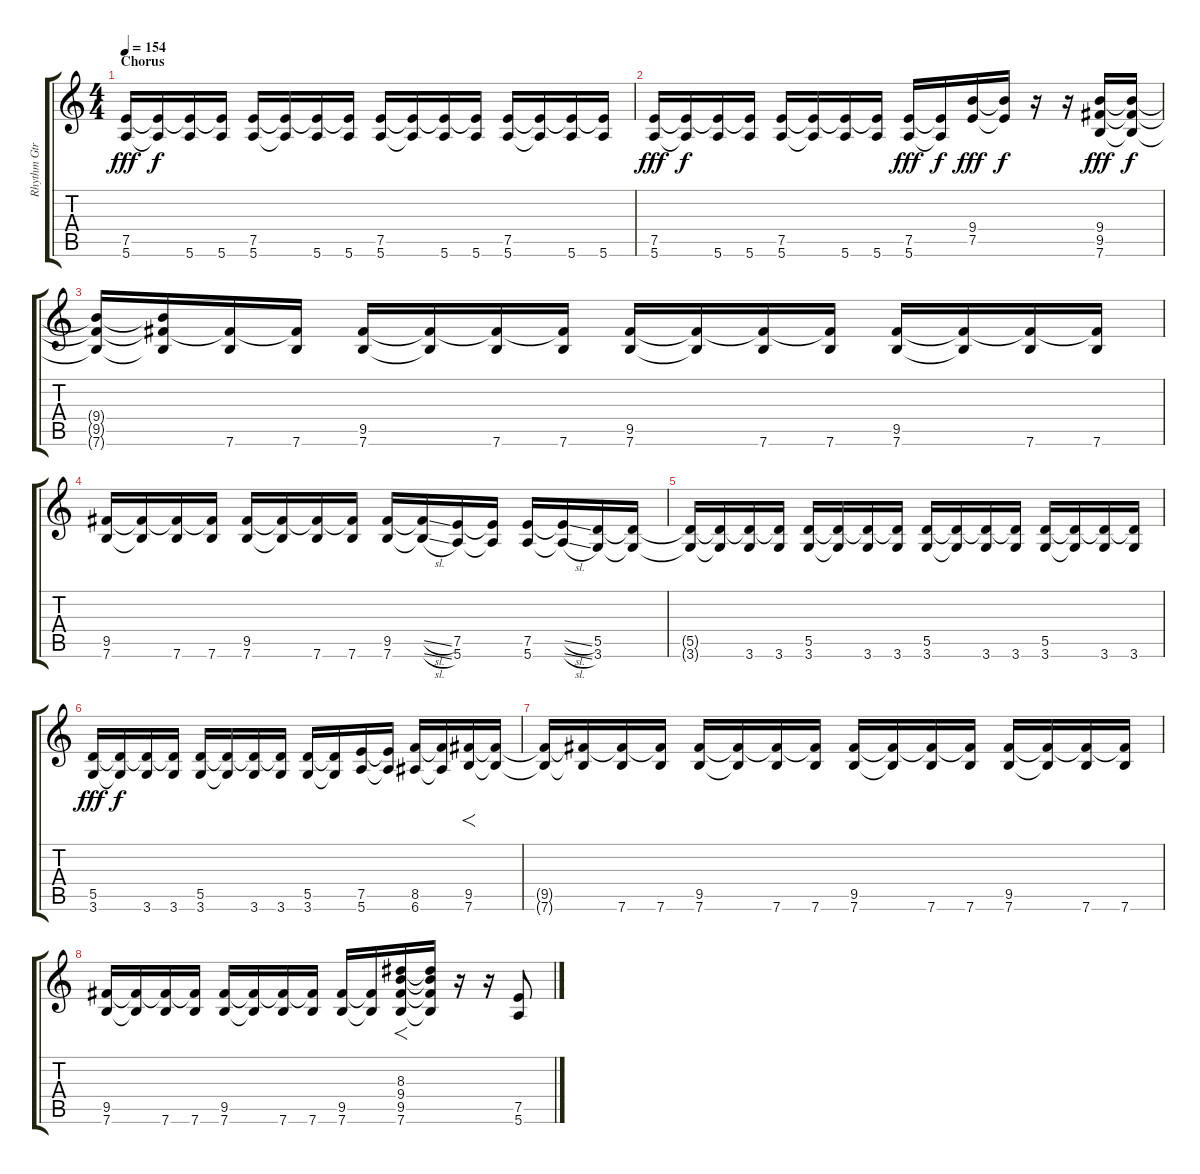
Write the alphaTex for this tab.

\track ("Rhythm Gtr" "Rhythm Gtr") {instrument overdrivenguitar}
\staff {score tabs}
\tuning (E4 B3 G3 D3 A2 E2) {hide}
\ts (4 4)
\section ("" "Chorus")
\tempo 154
\clef g2
\ks c
(7.5 5.6).16{dy fff} (7.5{t} 5.6{t}).16{dy f} (7.5{t} 5.6).16 (7.5{t} 5.6).16 (7.5 5.6).16 (7.5{t} 5.6{t}).16 (7.5{t} 5.6).16 (7.5{t} 5.6).16 (7.5 5.6).16 (7.5{t} 5.6{t}).16 (7.5{t} 5.6).16 (7.5{t} 5.6).16 (7.5 5.6).16 (7.5{t} 5.6{t}).16 (7.5{t} 5.6).16 (7.5{t} 5.6).16 |
(7.5 5.6).16{dy fff} (7.5{t} 5.6{t}).16{dy f} (7.5{t} 5.6).16 (7.5{t} 5.6).16 (7.5 5.6).16 (7.5{t} 5.6{t}).16 (7.5{t} 5.6).16 (7.5{t} 5.6).16 (7.5 5.6).16{dy fff} (7.5{t} 5.6{t}).16{dy f} (9.4 7.5).16{dy fff} (9.4{t} 7.5{t}).16{dy f} r.16 r.16 (9.4 9.5 7.6).16{dy fff} (9.4{t} 9.5{t} 7.6{t}).16{dy f} |
(9.4{t} 9.5{t} 7.6{t}).16 (9.4{t} 9.5{t} 7.6{t}).16 (9.5{t} 7.6).16 (9.5{t} 7.6).16 (9.5 7.6).16 (9.5{t} 7.6{t}).16 (9.5{t} 7.6).16 (9.5{t} 7.6).16 (9.5 7.6).16 (9.5{t} 7.6{t}).16 (9.5{t} 7.6).16 (9.5{t} 7.6).16 (9.5 7.6).16 (9.5{t} 7.6{t}).16 (9.5{t} 7.6).16 (9.5{t} 7.6).16 |
(9.5 7.6).16 (9.5{t} 7.6{t}).16 (9.5{t} 7.6).16 (9.5{t} 7.6).16 (9.5 7.6).16 (9.5{t} 7.6{t}).16 (9.5{t} 7.6).16 (9.5{t} 7.6).16 (9.5 7.6).16 (9.5{sl t} 7.6{sl t}).16 (7.5 5.6).16 (7.5{t} 5.6{t}).16 (7.5 5.6).16 (7.5{sl t} 5.6{sl t}).16 (5.5 3.6).16 (5.5{t} 3.6{t}).16 |
(5.5{t} 3.6{t}).16 (5.5{t} 3.6{t}).16 (5.5{t} 3.6).16 (5.5{t} 3.6).16 (5.5 3.6).16 (5.5{t} 3.6{t}).16 (5.5{t} 3.6).16 (5.5{t} 3.6).16 (5.5 3.6).16 (5.5{t} 3.6{t}).16 (5.5{t} 3.6).16 (5.5{t} 3.6).16 (5.5 3.6).16 (5.5{t} 3.6{t}).16 (5.5{t} 3.6).16 (5.5{t} 3.6).16 |
(5.5 3.6).16{dy fff} (5.5{t} 3.6{t}).16{dy f} (5.5{t} 3.6).16 (5.5{t} 3.6).16 (5.5 3.6).16 (5.5{t} 3.6{t}).16 (5.5{t} 3.6).16 (5.5{t} 3.6).16 (5.5 3.6).16 (5.5{t} 3.6{t}).16 (7.5 5.6).16 (7.5{t} 5.6{t}).16 (8.5 6.6).16 (8.5{t} 6.6{t}).16 (9.5 7.6).16{f} (9.5{t} 7.6{t}).16 |
(9.5{t} 7.6{t}).16 (9.5{t} 7.6{t}).16 (9.5{t} 7.6).16 (9.5{t} 7.6).16 (9.5 7.6).16 (9.5{t} 7.6{t}).16 (9.5{t} 7.6).16 (9.5{t} 7.6).16 (9.5 7.6).16 (9.5{t} 7.6{t}).16 (9.5{t} 7.6).16 (9.5{t} 7.6).16 (9.5 7.6).16 (9.5{t} 7.6{t}).16 (9.5{t} 7.6).16 (9.5{t} 7.6).16 |
(9.5 7.6).16 (9.5{t} 7.6{t}).16 (9.5{t} 7.6).16 (9.5{t} 7.6).16 (9.5 7.6).16 (9.5{t} 7.6{t}).16 (9.5{t} 7.6).16 (9.5{t} 7.6).16 (9.5 7.6).16 (9.5{t} 7.6{t}).16 (8.3 9.4 9.5 7.6).16{f} (8.3{t} 9.4{t} 9.5{t} 7.6{t}).16 r.16 r.16 (7.5 5.6).8
